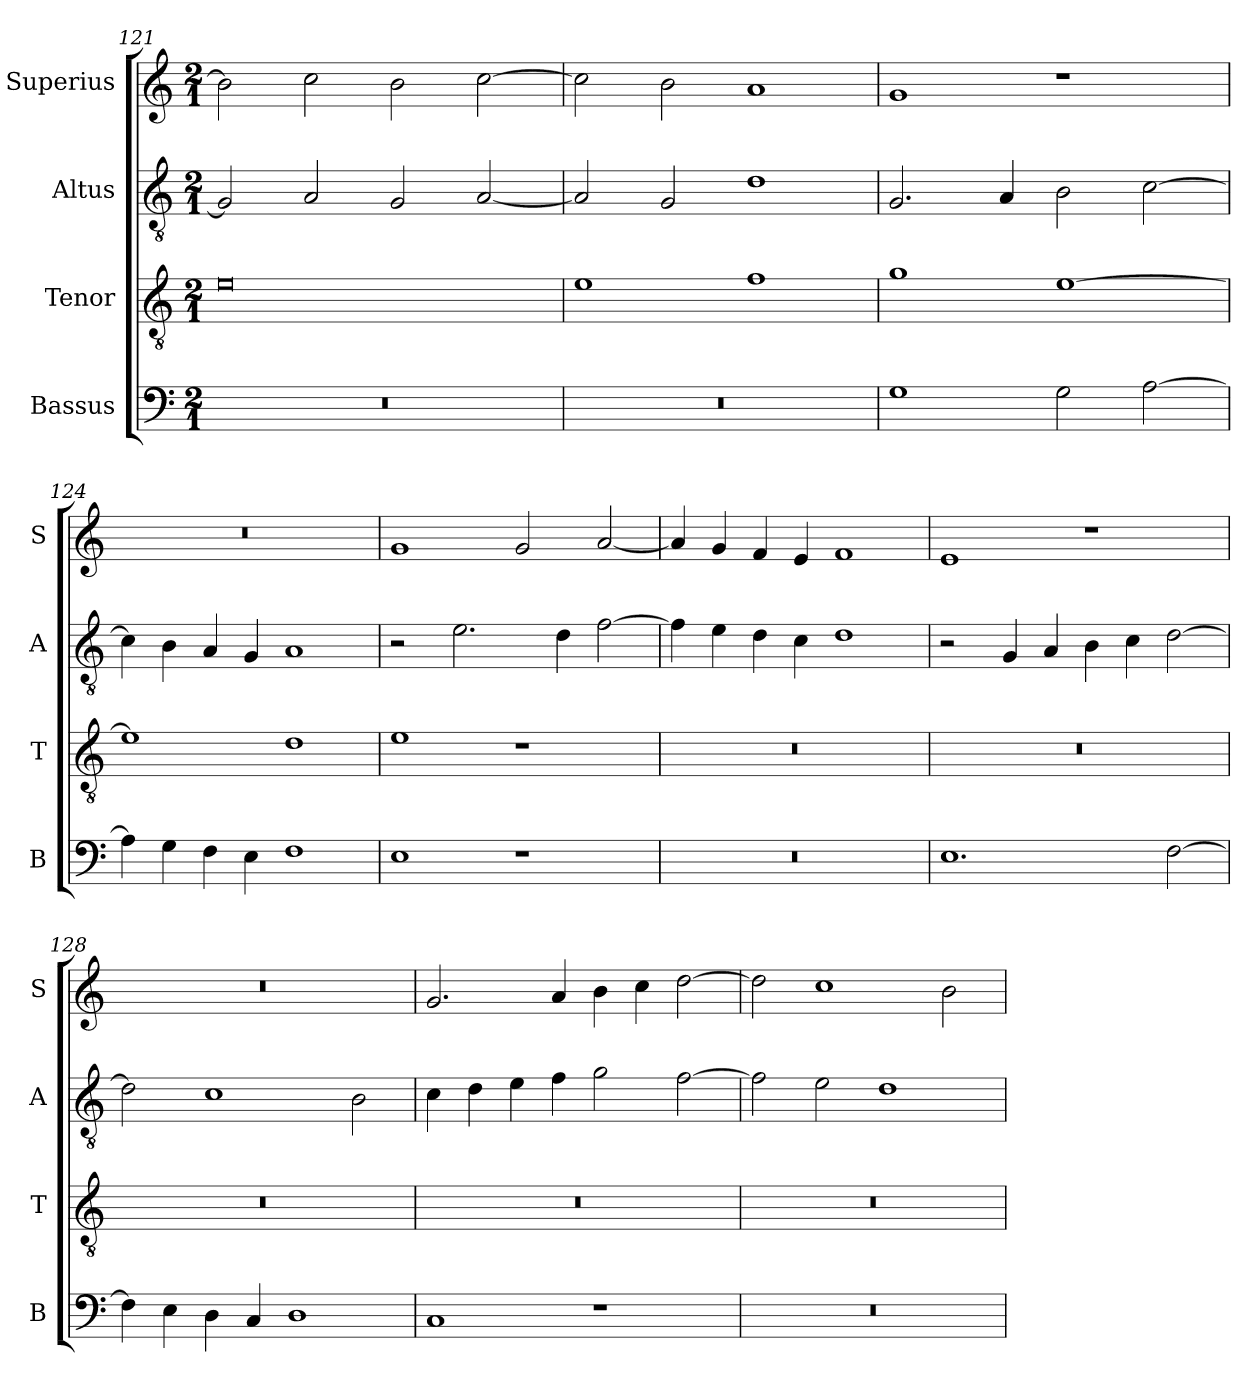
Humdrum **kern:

**kern	**kern	**kern	**kern
*part4	*part3	*part2	*part1
*staff4	*staff3	*staff2	*staff1
*I"Bassus	*I"Tenor	*I"Altus	*I"Superius
*I'B	*I'T	*I'A	*I'S
*clefF4	*clefGv2	*clefGv2	*clefG2
*k[]	*k[]	*k[]	*k[]
*M2/1	*M2/1	*M2/1	*M2/1
=121	=121	=121	=121
0r	0e	2G/]	2b\]
.	.	2A/	2cc\
.	.	2G/	2b\
.	.	[2A/	[2cc\
=122	=122	=122	=122
0r	1e	2A/]	2cc\]
.	.	2G/	2b\
.	1f	1d	1a
=123	=123	=123	=123
1G	1g	2.G/	1g
.	.	4A/	.
2G\	[1e	2B\	1r
[2A\	.	[2c\	.
=124	=124	=124	=124
4A\]	1e]	4c\]	0r
4G\	.	4B\	.
4F\	.	4A/	.
4E\	.	4G/	.
1F	1d	1A	.
=125	=125	=125	=125
1E	1e	2r	1g
.	.	2.e\	.
1r	1r	.	2g/
.	.	4d\	.
.	.	[2f\	[2a/
=126	=126	=126	=126
0r	0r	4f\]	4a/]
.	.	4e\	4g/
.	.	4d\	4f/
.	.	4c\	4e/
.	.	1d	1f
=127	=127	=127	=127
1.E	0r	2r	1e
.	.	4G/	.
.	.	4A/	.
.	.	4B\	1r
.	.	4c\	.
[2F\	.	[2d\	.
=128	=128	=128	=128
4F\]	0r	2d\]	0r
4E\	.	.	.
4D\	.	1c	.
4C/	.	.	.
1D	.	.	.
.	.	2B\	.
=129	=129	=129	=129
1C	0r	4c\	2.g/
.	.	4d\	.
.	.	4e\	.
.	.	4f\	4a/
1r	.	2g\	4b\
.	.	.	4cc\
.	.	[2f\	[2dd\
=130	=130	=130	=130
0r	0r	2f\]	2dd\]
.	.	2e\	1cc
.	.	1d	.
.	.	.	2b\
=	=	=	=
*-	*-	*-	*-
